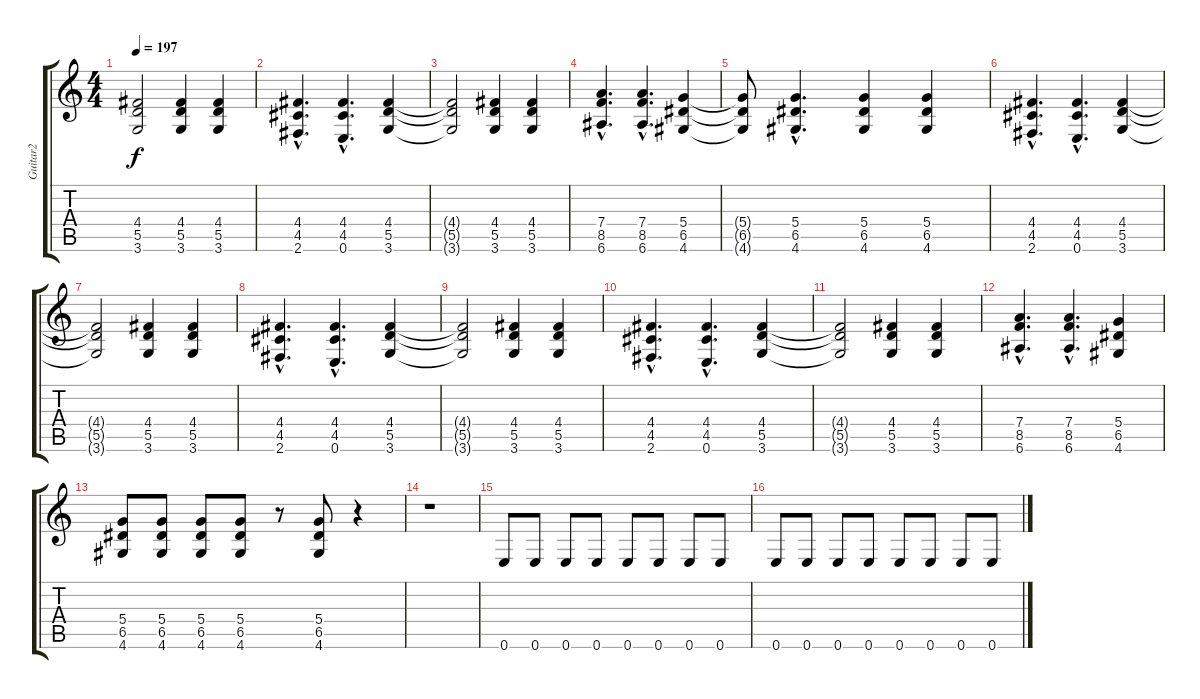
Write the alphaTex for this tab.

\track ("Guitar2" "Guitar2") {instrument distortionguitar}
\staff {score tabs}
\tuning (E4 B3 G3 D3 A2 E2) {hide}
\ts (4 4)
\tempo 197
\clef g2
\ks c
(4.4{t} 5.5{t} 3.6{t}).2{dy f} (4.4 5.5 3.6).4 (4.4 5.5 3.6).4 |
(4.4{hac} 4.5{hac} 2.6{hac}).4{d} (4.4{hac} 4.5{hac} 0.6{hac}).4{d} (4.4 5.5 3.6).4 |
(4.4{t} 5.5{t} 3.6{t}).2 (4.4 5.5 3.6).4 (4.4 5.5 3.6).4 |
(7.4{hac} 8.5{hac} 6.6{hac}).4{d} (7.4{hac} 8.5{hac} 6.6{hac}).4{d} (5.4 6.5 4.6).4 |
(5.4{t} 6.5{t} 4.6{t}).8 (5.4{hac} 6.5{hac} 4.6{hac}).4{d} (5.4 6.5 4.6).4 (5.4 6.5 4.6).4 |
(4.4{hac} 4.5{hac} 2.6{hac}).4{d} (4.4{hac} 4.5{hac} 0.6{hac}).4{d} (4.4 5.5 3.6).4 |
(4.4{t} 5.5{t} 3.6{t}).2 (4.4 5.5 3.6).4 (4.4 5.5 3.6).4 |
(4.4{hac} 4.5{hac} 2.6{hac}).4{d} (4.4{hac} 4.5{hac} 0.6{hac}).4{d} (4.4 5.5 3.6).4 |
(4.4{t} 5.5{t} 3.6{t}).2 (4.4 5.5 3.6).4 (4.4 5.5 3.6).4 |
(4.4{hac} 4.5{hac} 2.6{hac}).4{d} (4.4{hac} 4.5{hac} 0.6{hac}).4{d} (4.4 5.5 3.6).4 |
(4.4{t} 5.5{t} 3.6{t}).2 (4.4 5.5 3.6).4 (4.4 5.5 3.6).4 |
(7.4{hac} 8.5{hac} 6.6{hac}).4{d} (7.4{hac} 8.5{hac} 6.6{hac}).4{d} (5.4 6.5 4.6).4 |
(5.4 6.5 4.6).8 (5.4 6.5 4.6).8 (5.4 6.5 4.6).8 (5.4 6.5 4.6).8 r.8 (5.4 6.5 4.6).8 r.4 |
r.1 |
0.6.8 0.6.8 0.6.8 0.6.8 0.6.8 0.6.8 0.6.8 0.6.8 |
0.6.8 0.6.8 0.6.8 0.6.8 0.6.8 0.6.8 0.6.8 0.6.8
